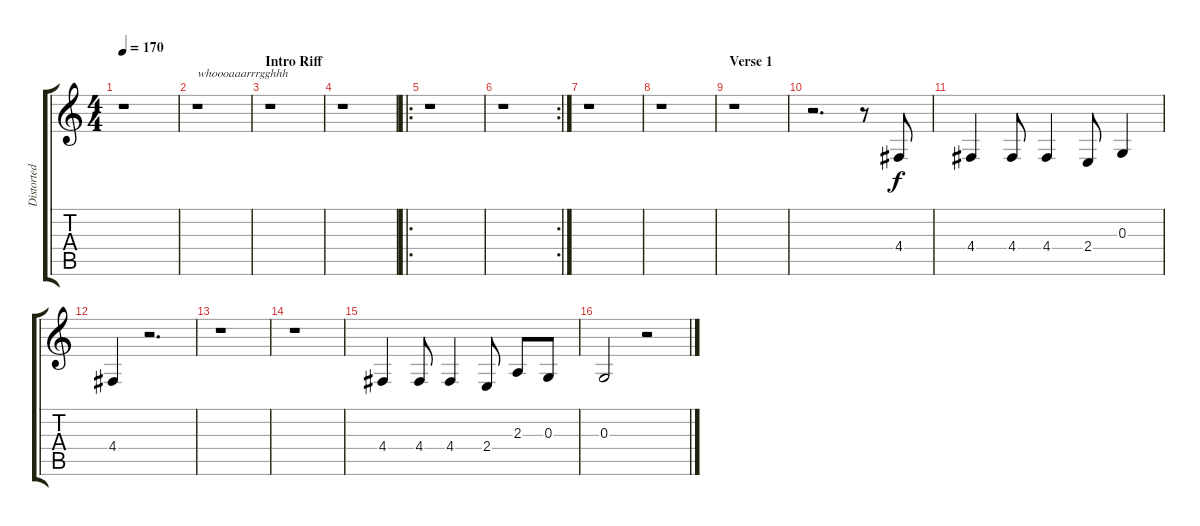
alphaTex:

\track ("Distorted Vocals (Raargh!!!)" "Distorted ") {instrument gunshot}
\staff {score tabs}
\tuning (E4 B3 G3 D3 A2 D2) {hide}
\ts (4 4)
\tempo 170
\clef g2
\ks c
r.1{dy f} |
r.1{txt "whoooaaarrrgghhh"} |
\section ("" "Intro Riff")
r.1 |
r.1 |
\ro
r.1 |
\rc 2
r.1 |
r.1 |
r.1 |
\section ("" "Verse 1")
r.1 |
r.2{d} r.8 4.4.8 |
4.4.4 4.4.8 4.4.4 2.4.8 0.3.4 |
4.4.4 r.2{d} |
r.1 |
r.1 |
4.4.4 4.4.8 4.4.4 2.4.8 2.3.8 0.3.8 |
0.3.2 r.2
